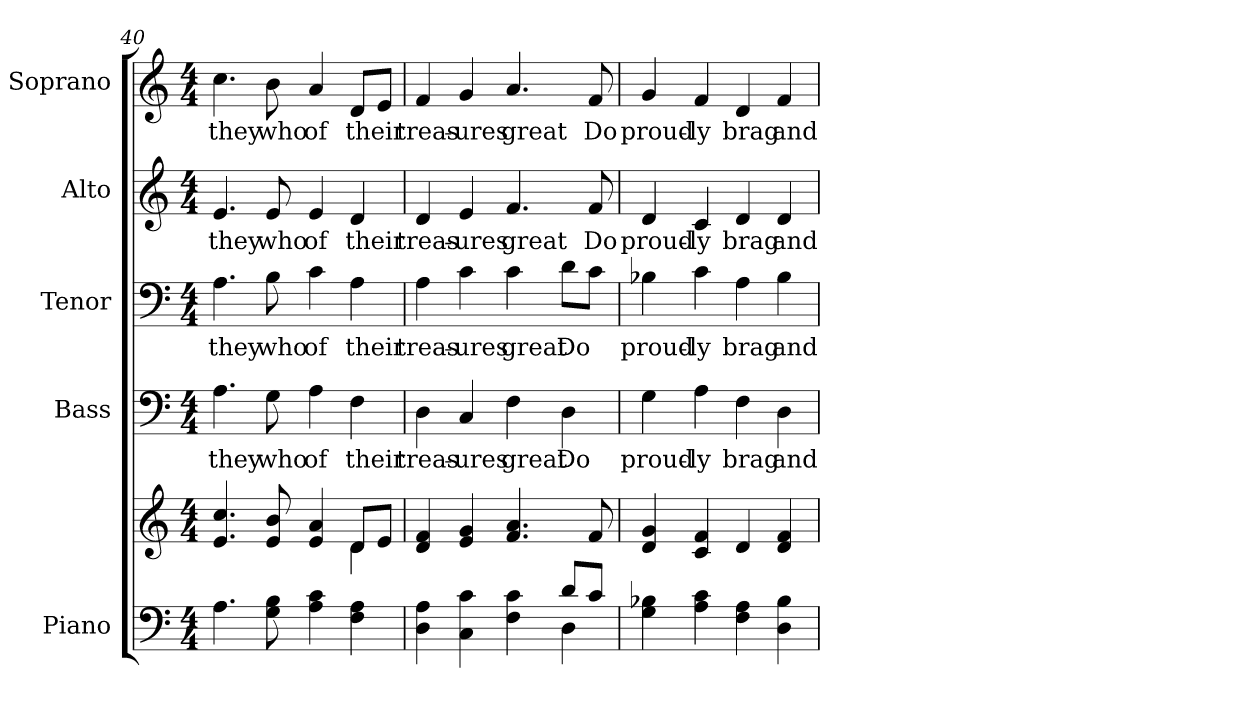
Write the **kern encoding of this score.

**kern	**kern	**kern	**text	**kern	**text	**kern	**text	**kern	**text
*part5	*part5	*part4	*part4	*part3	*part3	*part2	*part2	*part1	*part1
*staff6	*staff5	*staff4	*staff4	*staff3	*staff3	*staff2	*staff2	*staff1	*staff1
*I"Piano	*	*I"Bass	*	*I"Tenor	*	*I"Alto	*	*I"Soprano	*
*I'Pno.	*	*I'B.	*	*I'T.	*	*I'A.	*	*I'S.	*
*clefF4	*clefG2	*clefF4	*	*clefF4	*	*clefG2	*	*clefG2	*
*k[]	*k[]	*k[]	*	*k[]	*	*k[]	*	*k[]	*
*C:	*C:	*C:	*	*C:	*	*C:	*	*C:	*
*M4/4	*M4/4	*M4/4	*	*M4/4	*	*M4/4	*	*M4/4	*
=40	=40	=40	=40	=40	=40	=40	=40	=40	=40
*	*^	*	*	*	*	*	*	*	*
!	!	!	!	!LO:LY:b:color=#000000	!	!	!	!	!	!
!	!	!	!	!	!	!LO:LY:b:color=#000000	!	!	!	!
!	!	!	!	!	!	!	!	!LO:LY:b:color=#000000	!	!
!	!	!	!	!	!	!	!	!	!	!LO:LY:b:color=#000000
4.Ai\	4.ei/ 4.cci	2ryy	4.Ai\	they	4.Ai\	they	4.ei/	they	4.cci\	they
!	!	!	!	!LO:LY:b:color=#000000	!	!	!	!	!	!
!	!	!	!	!	!	!LO:LY:b:color=#000000	!	!	!	!
!	!	!	!	!	!	!	!	!LO:LY:b:color=#000000	!	!
!	!	!	!	!	!	!	!	!	!	!LO:LY:b:color=#000000
8Gi\ 8Bi	8ei/ 8bi	.	8Gi\	who	8Bi\	who	8ei/	who	8bi\	who
!	!	!	!	!LO:LY:b:color=#000000	!	!	!	!	!	!
!	!	!	!	!	!	!LO:LY:b:color=#000000	!	!	!	!
!	!	!	!	!	!	!	!	!LO:LY:b:color=#000000	!	!
!	!	!	!	!	!	!	!	!	!	!LO:LY:b:color=#000000
4Ai\ 4ci	4ei/ 4ai	4ryy	4Ai\	of	4ci\	of	4ei/	of	4ai/	of
!	!	!	!	!LO:LY:b:color=#000000	!	!	!	!	!	!
!	!	!	!	!	!	!LO:LY:b:color=#000000	!	!	!	!
!	!	!	!	!	!	!	!	!LO:LY:b:color=#000000	!	!
!	!	!	!	!	!	!	!	!	!	!LO:LY:b:color=#000000
4Fi\ 4Ai	8di/L	4di\	4Fi\	their	4Ai\	their	4di/	their	8di/L	their
.	8ei/J	.	.	.	.	.	.	.	8ei/J	.
*	*v	*v	*	*	*	*	*	*	*	*
=41	=41	=41	=41	=41	=41	=41	=41	=41	=41
*^	*	*	*	*	*	*	*	*	*
!	!	!	!	!LO:LY:b:color=#000000	!	!	!	!	!	!
!	!	!	!	!	!	!LO:LY:b:color=#000000	!	!	!	!
!	!	!	!	!	!	!	!	!LO:LY:b:color=#000000	!	!
!	!	!	!	!	!	!	!	!	!	!LO:LY:b:color=#000000
4Di\ 4Ai	2ryy	4di/ 4fi	4Di\	treas-	4Ai\	treas-	4di/	treas-	4fi/	treas-
!	!	!	!	!LO:LY:b:color=#000000	!	!	!	!	!	!
!	!	!	!	!	!	!LO:LY:b:color=#000000	!	!	!	!
!	!	!	!	!	!	!	!	!LO:LY:b:color=#000000	!	!
!	!	!	!	!	!	!	!	!	!	!LO:LY:b:color=#000000
4Ci\ 4ci	.	4ei/ 4gi	4Ci/	-ures	4ci\	-ures	4ei/	-ures	4gi/	-ures
!	!	!	!	!LO:LY:b:color=#000000	!	!	!	!	!	!
!	!	!	!	!	!	!LO:LY:b:color=#000000	!	!	!	!
!	!	!	!	!	!	!	!	!LO:LY:b:color=#000000	!	!
!	!	!	!	!	!	!	!	!	!	!LO:LY:b:color=#000000
4Fi\ 4ci	4ryy	4.fi/ 4.ai	4Fi\	great	4ci\	great	4.fi/	great	4.ai/	great
!	!	!	!	!LO:LY:b:color=#000000	!	!	!	!	!	!
!	!	!	!	!	!	!LO:LY:b:color=#000000	!	!	!	!
8di/L	4Di\	.	4Di\	Do	8di\L	Do	.	.	.	.
!	!	!	!	!	!	!	!	!LO:LY:b:color=#000000	!	!
!	!	!	!	!	!	!	!	!	!	!LO:LY:b:color=#000000
8ci/J	.	8fi/	.	.	8ci\J	.	8fi/	Do	8fi/	Do
*v	*v	*	*	*	*	*	*	*	*	*
=42	=42	=42	=42	=42	=42	=42	=42	=42	=42
!	!	!	!LO:LY:b:color=#000000	!	!	!	!	!	!
!	!	!	!	!	!LO:LY:b:color=#000000	!	!	!	!
!	!	!	!	!	!	!	!LO:LY:b:color=#000000	!	!
!	!	!	!	!	!	!	!	!	!LO:LY:b:color=#000000
4Gi\ 4B-Xi	4di/ 4gi	4Gi\	proud-	4B-Xi\	proud-	4di/	proud-	4gi/	proud-
!	!	!	!LO:LY:b:color=#000000	!	!	!	!	!	!
!	!	!	!	!	!LO:LY:b:color=#000000	!	!	!	!
!	!	!	!	!	!	!	!LO:LY:b:color=#000000	!	!
!	!	!	!	!	!	!	!	!	!LO:LY:b:color=#000000
4Ai\ 4ci	4ci/ 4fi	4Ai\	-ly	4ci\	-ly	4ci/	-ly	4fi/	-ly
!	!	!	!LO:LY:b:color=#000000	!	!	!	!	!	!
!	!	!	!	!	!LO:LY:b:color=#000000	!	!	!	!
!	!	!	!	!	!	!	!LO:LY:b:color=#000000	!	!
!	!	!	!	!	!	!	!	!	!LO:LY:b:color=#000000
4Fi\ 4Ai	4di/	4Fi\	brag	4Ai\	brag	4di/	brag	4di/	brag
!	!	!	!LO:LY:b:color=#000000	!	!	!	!	!	!
!	!	!	!	!	!LO:LY:b:color=#000000	!	!	!	!
!	!	!	!	!	!	!	!LO:LY:b:color=#000000	!	!
!	!	!	!	!	!	!	!	!	!LO:LY:b:color=#000000
4Di\ 4B-i	4di/ 4fi	4Di\	and	4B-i\	and	4di/	and	4fi/	and
=	=	=	=	=	=	=	=	=	=
*-	*-	*-	*-	*-	*-	*-	*-	*-	*-
